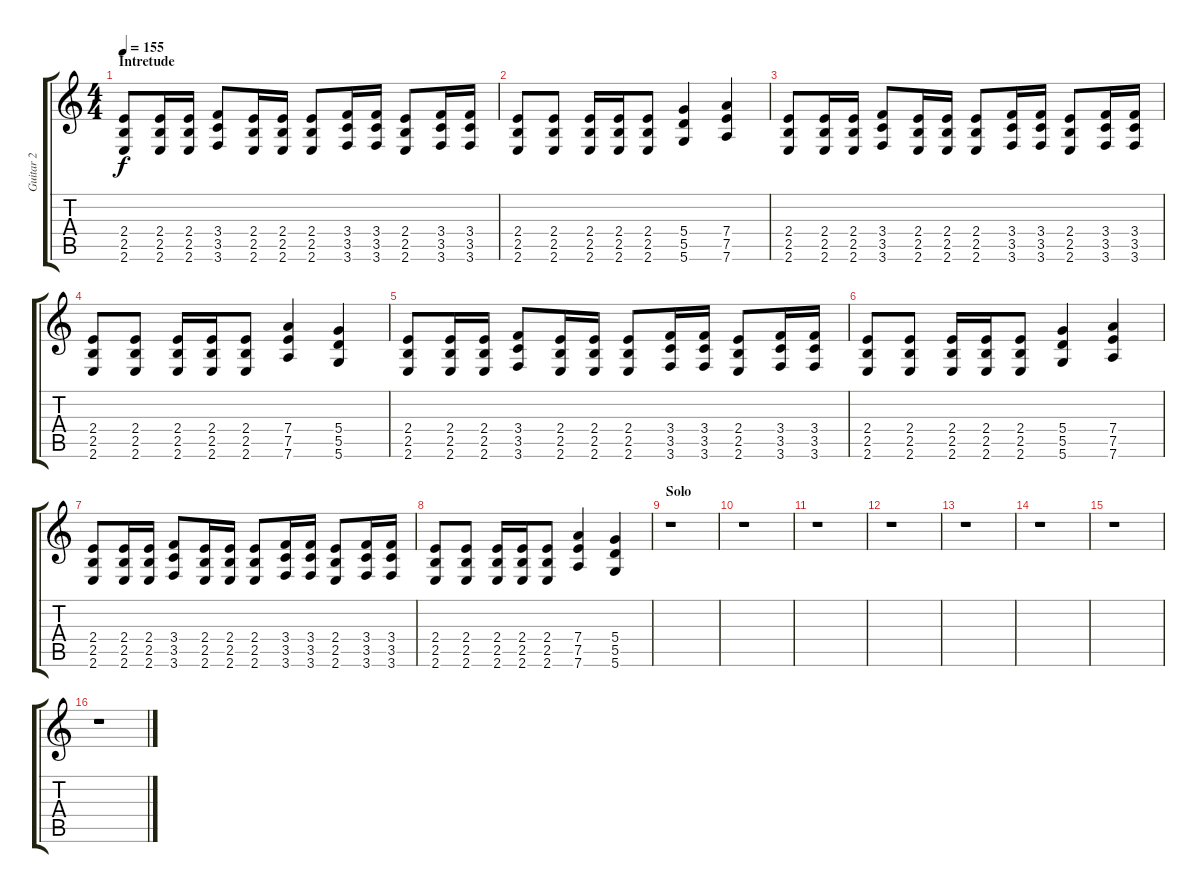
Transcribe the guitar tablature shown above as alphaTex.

\track ("Guitar 2" "Guitar 2") {instrument overdrivenguitar}
\staff {score tabs}
\tuning (E4 B3 G3 D3 A2 D2) {hide}
\ts (4 4)
\section ("" "Intretude")
\tempo 155
\clef g2
\ks c
(2.4 2.5 2.6).8{dy f} (2.4 2.5 2.6).16 (2.4 2.5 2.6).16 (3.4 3.5 3.6).8 (2.4 2.5 2.6).16 (2.4 2.5 2.6).16 (2.4 2.5 2.6).8 (3.4 3.5 3.6).16 (3.4 3.5 3.6).16 (2.4 2.5 2.6).8 (3.4 3.5 3.6).16 (3.4 3.5 3.6).16 |
(2.4 2.5 2.6).8 (2.4 2.5 2.6).8 (2.4 2.5 2.6).16 (2.4 2.5 2.6).16 (2.4 2.5 2.6).8 (5.4 5.5 5.6).4 (7.4 7.5 7.6).4 |
(2.4 2.5 2.6).8 (2.4 2.5 2.6).16 (2.4 2.5 2.6).16 (3.4 3.5 3.6).8 (2.4 2.5 2.6).16 (2.4 2.5 2.6).16 (2.4 2.5 2.6).8 (3.4 3.5 3.6).16 (3.4 3.5 3.6).16 (2.4 2.5 2.6).8 (3.4 3.5 3.6).16 (3.4 3.5 3.6).16 |
(2.4 2.5 2.6).8 (2.4 2.5 2.6).8 (2.4 2.5 2.6).16 (2.4 2.5 2.6).16 (2.4 2.5 2.6).8 (7.4 7.5 7.6).4 (5.4 5.5 5.6).4 |
(2.4 2.5 2.6).8 (2.4 2.5 2.6).16 (2.4 2.5 2.6).16 (3.4 3.5 3.6).8 (2.4 2.5 2.6).16 (2.4 2.5 2.6).16 (2.4 2.5 2.6).8 (3.4 3.5 3.6).16 (3.4 3.5 3.6).16 (2.4 2.5 2.6).8 (3.4 3.5 3.6).16 (3.4 3.5 3.6).16 |
(2.4 2.5 2.6).8 (2.4 2.5 2.6).8 (2.4 2.5 2.6).16 (2.4 2.5 2.6).16 (2.4 2.5 2.6).8 (5.4 5.5 5.6).4 (7.4 7.5 7.6).4 |
(2.4 2.5 2.6).8 (2.4 2.5 2.6).16 (2.4 2.5 2.6).16 (3.4 3.5 3.6).8 (2.4 2.5 2.6).16 (2.4 2.5 2.6).16 (2.4 2.5 2.6).8 (3.4 3.5 3.6).16 (3.4 3.5 3.6).16 (2.4 2.5 2.6).8 (3.4 3.5 3.6).16 (3.4 3.5 3.6).16 |
(2.4 2.5 2.6).8 (2.4 2.5 2.6).8 (2.4 2.5 2.6).16 (2.4 2.5 2.6).16 (2.4 2.5 2.6).8 (7.4 7.5 7.6).4 (5.4 5.5 5.6).4 |
\section ("" "Solo")
r.1 |
r.1 |
r.1 |
r.1 |
r.1 |
r.1 |
r.1 |
r.1
